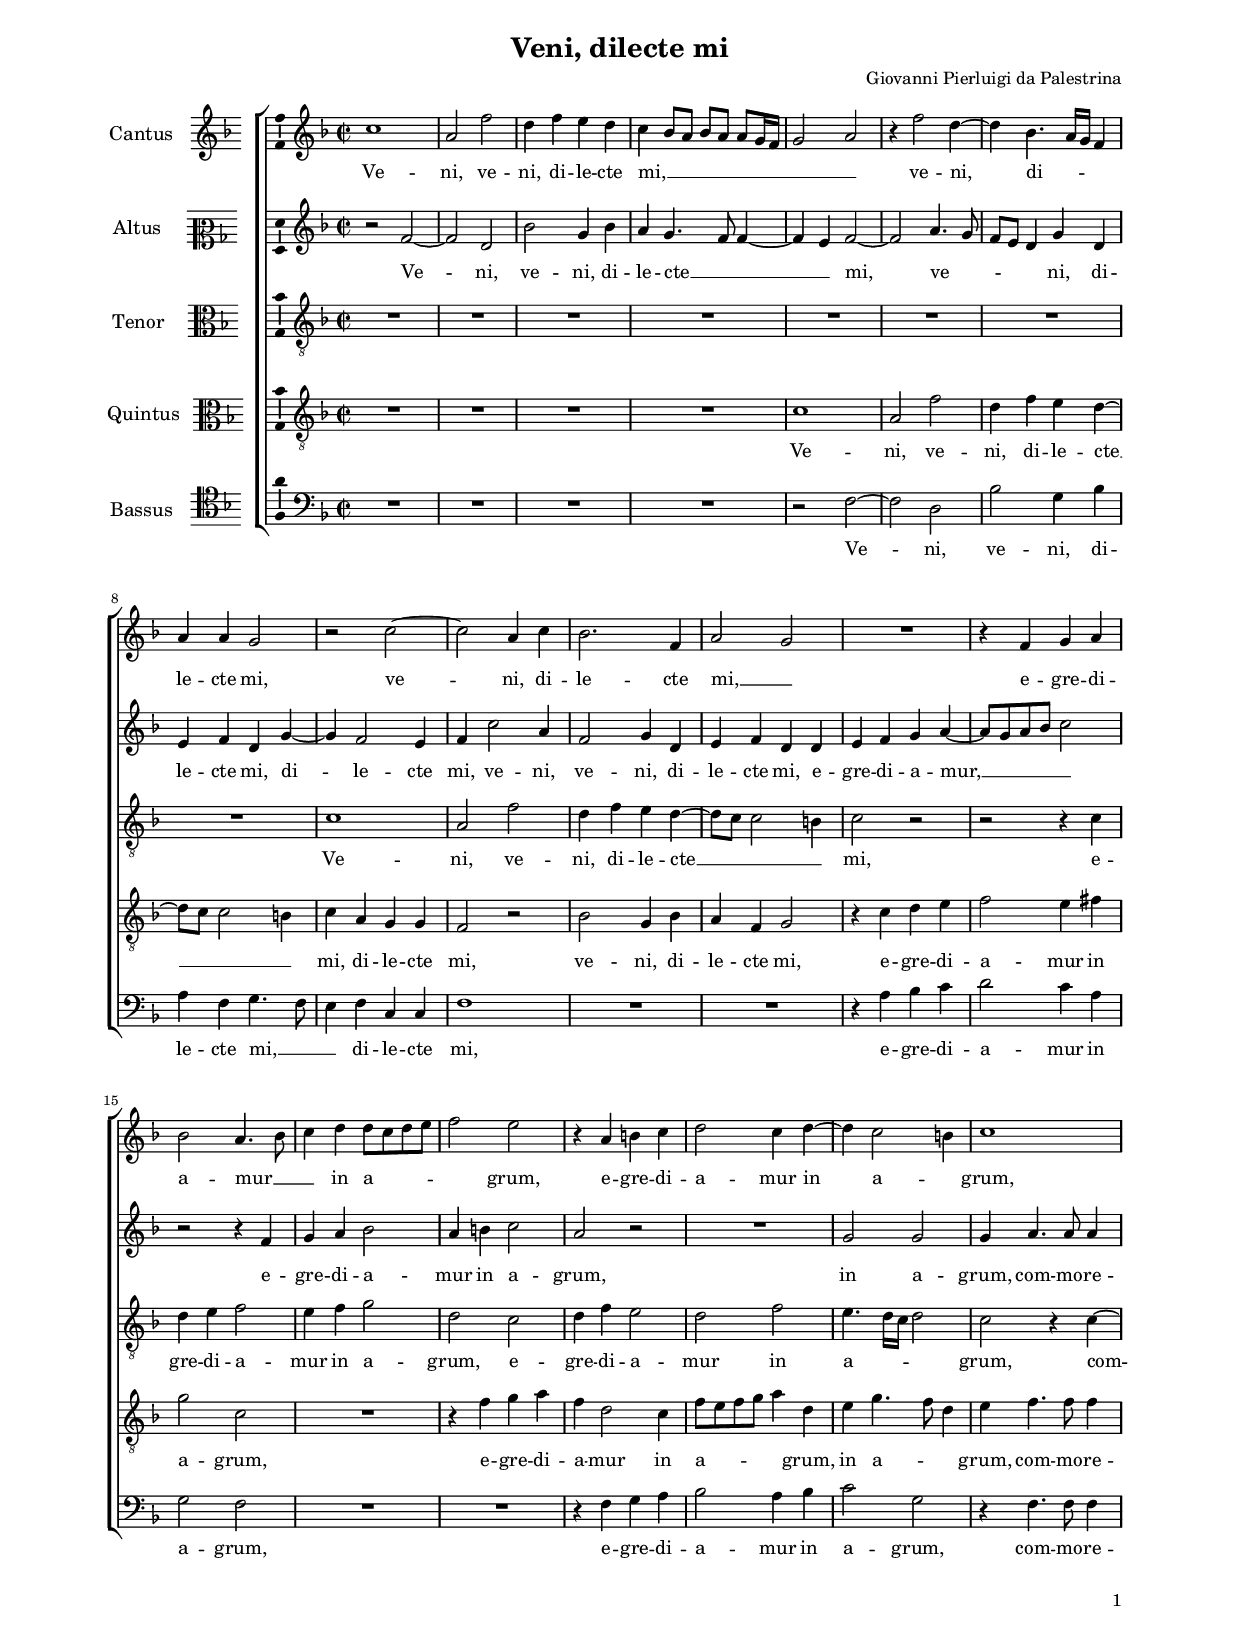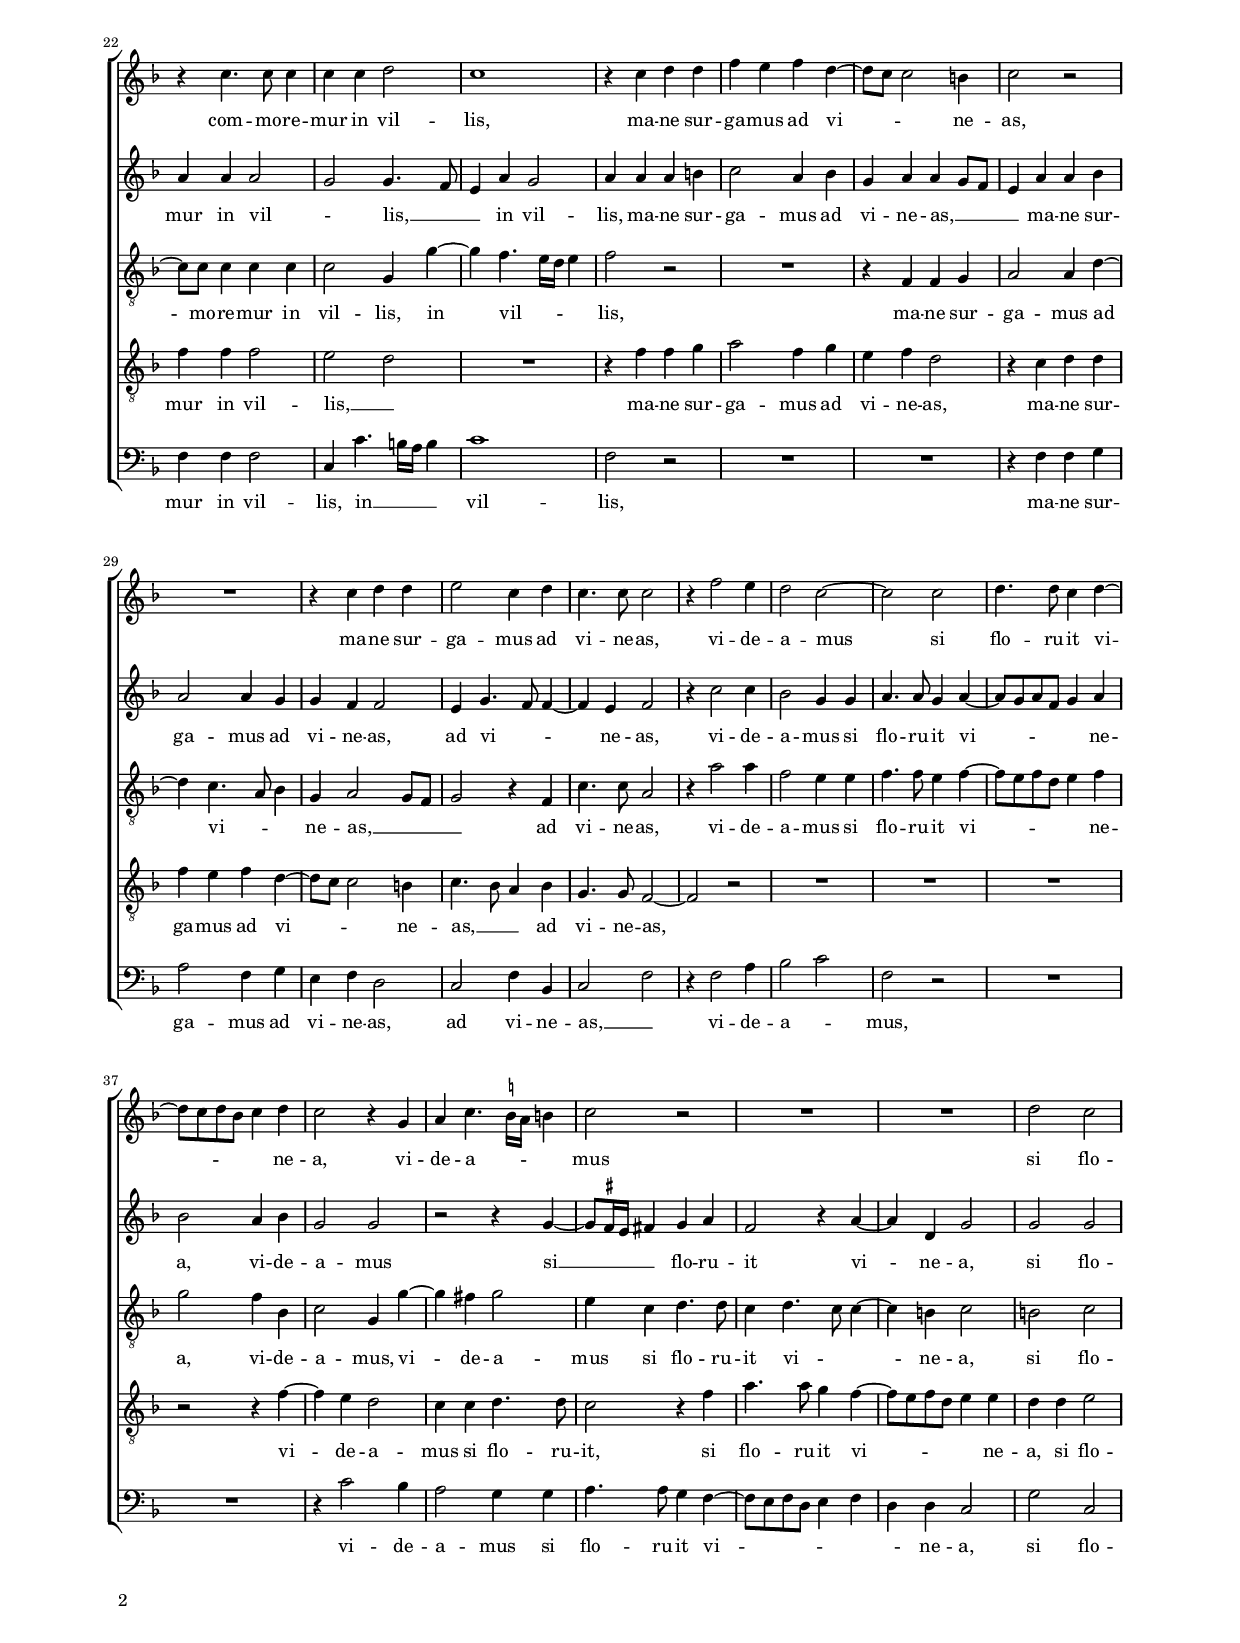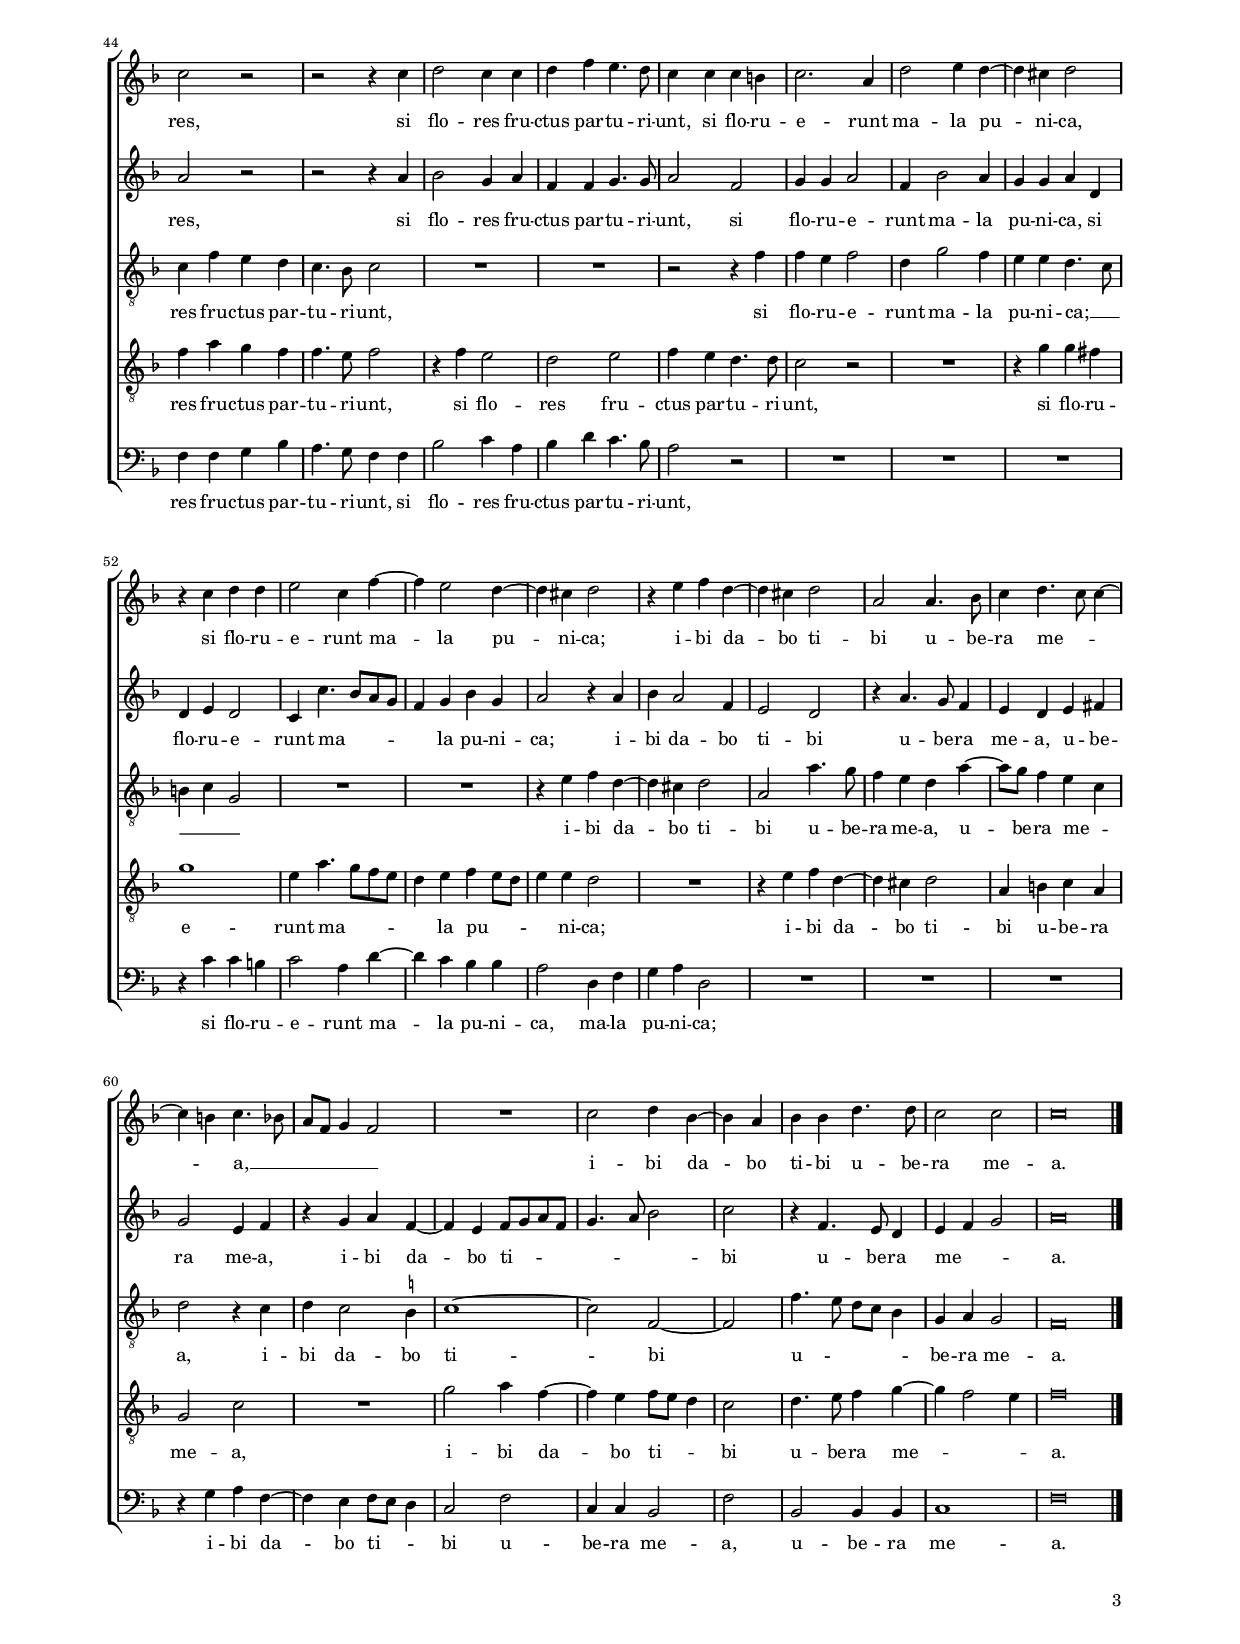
\header
{
  title="Veni, dilecte mi"
  composer="Giovanni Pierluigi da Palestrina"
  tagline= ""
}

\version "2.24.0"
\language deutsch
#(set-global-staff-size 15)
% #(set-default-paper-size "letter")
#(ly:set-option 'point-and-click #f)


\paper
	{
	top-margin = 1.8 \cm
	bottom-margin = 1.2 \cm
	left-margin = 2 \cm
	right-margin = 2 \cm
	ragged-bottom = ##f
	ragged-last-bottom = ##f
	print-page-number = ##f
	system-system-spacing = #'((basic-distance . 16) (minimum-distance . 14) (padding . 5) (strechability . 150))
	oddFooterMarkup=\markup   \fill-line { "" \fromproperty #'page:page-number-string }
	evenFooterMarkup=\markup  \fill-line { \fromproperty #'page:page-number-string "" }
	last-bottom-spacing = #'((basic-distance . 12) (minimum-distance . 7) (padding . 4))
	systems-per-page = 3
	page-count = 3
%	min-systems-per-page = 3
	markup-system-spacing.basic-distance = #12
	}

	
global = {
	\key f \major
	\time 2/2
	\set Score.tempoHideNote = ##t
	\tempo 4 = 95
	\skip 1*63
	\set Score.measureLength = #(ly:make-moment 1/2)
	\skip 2*1
	\set Score.measureLength = #(ly:make-moment 1/1)
	\skip 1*2
	\set Score.measureLength = #(ly:make-moment 2/1)
	\skip 1*2 \bar "|."
	}

	ficta = { \once \set suggestAccidentals = ##t }

	forget = #(define-music-function (music) (ly:music?) #{
		\accidentalStyle forget
		$music
		\accidentalStyle default
		#})


incipitcantus = \markup { \score {
	{
	\set Staff.instrumentName = \markup { \fontsize #1 "Cantus" }
	\key f \major
	\clef violin
	s4 \bar ""
	}
	\layout  {
	raggedright = ##t
	indent = 1.6 \cm
	line-width = 2.4\cm
	\context { \Staff \remove Time_signature_engraver }
	\override Staff.Clef.Y-extent = #'(0 . 0)
	}} \hspace #1 }

      
incipitaltus = \markup { \score {
	{
	\set Staff.instrumentName = \markup { \fontsize #1 "Altus" }
	\key f \major
	\clef mezzosoprano
	s4 \bar ""
	}
	\layout  {
	raggedright = ##t
	indent = 1.6 \cm
	line-width = 2.4\cm
	\context { \Staff \remove Time_signature_engraver }
	\override Staff.Clef.Y-extent = #'(0 . 0)
	}} \hspace #1 }


incipittenor = \markup { \score {
	{
	\set Staff.instrumentName = \markup { \fontsize #1 "Tenor" }
	\key f \major
	\clef alto
	s4 \bar ""
	}
	\layout  {
	raggedright = ##t
	indent = 1.6 \cm
	line-width = 2.4\cm
	\context { \Staff \remove Time_signature_engraver }
	\override Staff.Clef.Y-extent = #'(0 . 0)
	}} \hspace #1 }
      
      
incipitquintus = \markup { \score {
	{
	\set Staff.instrumentName = \markup { \fontsize #1 "Quintus" }
	\key f \major
	\clef alto
	s4 \bar ""
	}
	\layout  {
	raggedright = ##t
	indent = 1.6 \cm
	line-width = 2.4\cm
	\context { \Staff \remove Time_signature_engraver }
	\override Staff.Clef.Y-extent = #'(0 . 0)
	}} \hspace #1 }
      
      
incipitbassus = \markup { \score {
	{
	\set Staff.instrumentName = \markup { \fontsize #1 "Bassus" }
	\key f \major
	\clef tenor
	s4 \bar ""
	}
	\layout  {
	raggedright = ##t
	indent = 1.6 \cm
	line-width = 2.4\cm
	\context { \Staff \remove Time_signature_engraver }
	\override Staff.Clef.Y-extent = #'(0 . 0)
	}} \hspace #1 }


cantus =  \relative c''
	{
	c1
	a2 f'
	d4 f e d
	c4 b8 a b a a[ g16 f]
%5
	g2 a |
	r4 f'2 d4~
	d4 b4. a16 g f4
	a4 a g2
	r2 c~
%10
	c2 a4 c |
	b2. f4
	a2 g
	R1
	r4 f g a
	b2 a4. b8
%16
	c4 d d8 c d e |
	f2 e
	r4 a, h c
	d2 c4 d~
	d4 c2 h4
%21
	c1 |
	r4 c4. c8 c4
	c4 c d2
	c1
	r4 c d d
%26
	f4 e f d~ |
	d8 c c2 h4
	c2 r
	R1
	r4 c d d
%31
	e2 c4 d |
	c4. c8 c2
	r4 f2 e4
	d2 c~
	c2 c
%36
	d4. d8 c4 d~ |
	d8 c d b c4 d
	c2 r4 g
	a4 c4. \stemDown \ficta h16 a \stemNeutral h!4
	c2 r
%41
	R1 |
	R1
	d2 c
	c2 r
	r2 r4 c
%46
	d2 c4 c |
	d4 f e4. d8
	c4 c c h
	c2. a4
	d2 e4 d~
%51
	d4 cis d2 |
	r4 c d d
	e2 c4 f~
	f4 e2 d4~
	d4 cis d2
%56
	r4 e f d~ |
	d4 cis d2
	a2 a4. b8
	c4 d4. c8 c4~
	c4 h c4. b8
%61
	a8 f g4 f2 |
	R1
	c'2 d4 b~
	b4 a
	b4 b d4. d8
%66
	c2 c |
	c\breve |
	}


altus =  \relative c'
	{
	r2 f~
	f2 d
	b'2 g4 b
	a4 g4. f8 f4~
%5
	f4 e f2~ |
	f2 a4. g8
	f8 e d4 g d
	e4 f d g~
	g4 f2 e4
%10
	f4 c'2 a4 |
	f2 g4 d
	e4 f d d
	e4 f g a~
	a8 g a b c2
%15
	r2 r4 f, |
	g4 a b2
	a4 h c2
	a2 r
	R1
%20
	g2 g |
	g4 a4. a8 a4
	a4 a a2
	g2 g4. f8
	e4 a g2
%25
	a4 a a h |
	c2 a4 b
	g4 a a g8 f
	e4 a a b
	a2 a4 g
%30
	g4 f f2 |
	e4 g4. f8 f4~
	f4 e f2
	r4 c'2 c4
	b2 g4 g
%35
	a4. a8 g4 a~ |
	a8 g a f g4 a
	b2 a4 b
	g2 g
	r2 r4 g~
%40
	g8 \ficta fis16 e fis!4 g a |
	f2 r4 a~
	a4 d, g2
	g2 g
	a2 r
%45
	r2 r4 a |
	b2 g4 a
	f4 f g4. g8
	a2 f
	g4 g a2
%50
	f4 b2 a4 |
	g4 g a d,
	d4 e d2
	c4 c'4. b8 a g
	f4 g b g
%55
	a2 r4 a |
	b4 a2 f4
	e2 d
	r4 a'4. g8 f4
	e4 d e fis
%60
	g2 e4 f |
	r4 g a f~
	f4 e f8 g a f
	g4. a8 b2
	c2
%65
	r4 f,4. e8 d4 |
	e4 f g2
	a\breve |
	}


tenor =  \relative c'
	{
	R1
	R1
	R1
	R1
%5
	R1 |
	R1
	R1
	R1
	c1
%10
	a2 f' |
	d4 f e d~
	d8 c c2 h4
	c2 r
	r2 r4 c
%15
	d4 e f2 |
	e4 f g2
	d2 c
	d4 f e2
	d2 f
%20
	e4. d16 c d2 |
	c2 r4 c~
	c8 c c4 c c
	c2 g4 g'~
	g4 f4. e16 d e4
%25
	f2 r |
	R1
	r4 f, f g
	a2 a4 d~
	d4 c4. a8 b4
%30
	g4 a2 g8 f |
	g2 r4 f
	c'4. c8 a2
	r4 a'2 a4
	f2 e4 e
%35
	f4. f8 e4 f~ |
	f8 e f d e4 f
	g2 f4 b,
	c2 g4 g'~
	g4 fis g2
%40
	e4 c d4. d8 |
	c4 d4. c8 c4~
	c4 h c2
	h2 c
	c4 f e d
%45
	c4. b8 c2 |
	R1
	R1
	r2 r4 f
	f4 e f2
%50
	d4 g2 f4 |
	e4 e d4. c8
	h4 c g2
	R1
	R1
%55
	r4 e' f d~ |
	d4 cis d2
	a2 a'4. g8
	f4 e d a'~
	a8 g f4 e c
%60
	d2 r4 c |
	d4 c2 \ficta h4
	c1~
	c2 f,~
	f2
%65
	f'4. e8 d c b4 |
	g4 a g2
	f\breve |
	}


quintus  =  \relative c'
	{
	R1
	R1
	R1
	R1
%5
	c1 |
	a2 f'
	d4 f e d~
	d8 c c2 h4
	c4 a g g
%10
	f2 r |
	b2 g4 b
	a4 f g2
	r4 c d e
	f2 e4 fis
%15
	g2 c, |
	R1
	r4 f g a
	f4 d2 c4
	f8 e f g a4 d,
%20
	e4 g4. f8 d4 |
	e4 f4. f8 f4
	f4 f f2
	e2 d
	R1
%25
	r4 f f g |
	a2 f4 g
	e4 f d2
	r4 c d d
	f4 e f d~
%30
	d8 c c2 h4 |
	c4. b8 a4 b
	g4. g8 f2~
	f2 r
	R1
%35
	R1 |
	R1
	r2 r4 f'~
	f4 e d2
	c4 c d4. d8
%40
	c2 r4 f |
	a4. a8 g4 f~
	f8 e f d e4 e
	d4 d e2
	f4 a g f
%45
	f4. e8 f2 |
	r4 f e2
	d2 e
	f4 e d4. d8
	c2 r
%50
	R1 |
	r4 g' g fis
	g1
	e4 a4. g8 f e
	d4 e f e8 d
%55
	e4 e d2 |
	R1
	r4 e f d~
	d4 cis d2
	a4 h c a
%60
	g2 c |
	R1
	g'2 a4 f~
	f4 e f8 e d4
	c2
%65
	d4. e8 f4 g~ |
	g4 f2 e4
	f\breve |
	}


bassus  =  \relative c
	{
	R1
	R1
	R1
	R1
%5
	r2 f~ |
	f2 d
	b'2 g4 b
	a4 f g4. f8
	e4 f c c
%10
	f1 |
	R1
	R1
	r4 a b c
	d2 c4 a
%15
	g2 f |
	R1
	R1
	r4 f g a
	b2 a4 b
%20
	c2 g |
	r4 f4. f8 f4
	f4 f f2
	c4 c'4. h16 a h4
	c1
%25
	f,2 r |
	R1
	R1
	r4 f f g
	a2 f4 g
%30
	e4 f d2 |
	c2 f4 b,
	c2 f
	r4 f2 a4
	b2 c
%35
	f,2 r |
	R1
	R1
	r4 c'2 b4
	a2 g4 g
%40
	a4. a8 g4 f~ |
	f8 e f d e4 f
	d4 d c2
	g'2 c,
	f4 f g b
%45
	a4. g8 f4 f |
	b2 c4 a
	b4 d c4. b8
	a2 r
	R1
%50
	R1 |
	R1
	r4 c c h
	c2 a4 d~
	d4 c b b
%55
	a2 d,4 f |
	g4 a d,2
	R1
	R1
	R1
%60
	r4 g a f~ |
	f4 e f8 e d4
	c2 f
	c4 c b2
	f'2
%65
	b,2 b4 b |
	c1
	f\breve |
	}


lyricscantus = \lyricmode {
	Ve -- ni,
	ve -- ni, di -- le -- cte mi, __ _ _ _ _ _ _ _ _ _ 
	ve -- ni, di -- _ _ _ le -- cte mi,
	ve -- ni, di -- le -- cte mi, __ _
	e -- gre -- di -- a -- mur __ _ _ in a -- _ _ _ _ grum,
	e -- gre -- di -- a -- mur in a -- _ grum,
	com -- mo -- re -- mur in vil -- lis,
	ma -- ne sur -- ga -- mus ad vi -- _ _ ne -- as,
	ma -- ne sur -- ga -- mus ad vi -- ne -- as,
	vi -- de -- a -- mus si flo -- ru -- it vi -- _ _ _ _ ne -- a,
	vi -- de -- a -- _ _ _ mus
	si flo -- res,
	si flo -- res fru -- ctus par -- tu -- ri -- unt,
	si flo -- ru -- e -- runt ma -- la pu -- ni -- ca,
	si flo -- ru -- e -- runt ma -- la pu -- ni -- ca;
	i -- bi da -- bo ti -- bi u -- be -- ra me -- _ _ _ a, __ _ _ _ _ _
	i -- bi da -- bo ti -- bi u -- be -- ra me -- a.
	}


lyricsaltus = \lyricmode {
	Ve -- ni,
	ve -- ni, di -- le -- cte __ _ _ _ mi,
	ve -- _ _ _ _ ni, di -- le -- cte mi,
	di -- le -- cte mi,
	ve -- ni,
	ve -- ni, di -- le -- cte mi,
	e -- gre -- di -- a -- mur, __ _ _ _ _
	e -- gre -- di -- a -- mur in a -- grum,
	in a -- grum,
	com -- mo -- re -- mur in vil -- _ lis, __ _ _ 
	in vil -- lis,
	ma -- ne sur -- ga -- mus ad vi -- ne -- as, __ _ _ _
	ma -- ne sur -- ga -- mus ad vi -- ne -- as,
	ad vi -- _ _ ne -- as,
	vi -- de -- a -- mus si flo -- ru -- it vi -- _ _ _ _ ne -- a,
	vi -- de -- a -- mus si __ _ _ _ flo -- ru -- it vi -- ne -- a,
	si flo -- res,
	si flo -- res fru -- ctus par -- tu -- ri -- unt,
	si flo -- ru -- e -- runt ma -- la pu -- ni -- ca,
	si flo -- ru -- e -- runt ma -- _ _ _ _ la pu -- ni -- ca;
	i -- bi da -- bo ti -- bi u -- be -- ra me -- a,
	u -- be -- ra me -- a,
	i -- bi da -- bo ti -- _ _ _ _ _ _ bi u -- be -- ra me -- _ _ a.
	}


lyricstenor = \lyricmode {
	Ve -- ni,
	ve -- ni, di -- le -- cte __ _ _ _ mi,
	e -- gre -- di -- a -- mur in a -- grum,
	e -- gre -- di -- a -- mur in a -- _ _ _ grum,
	com -- mo -- re -- mur in vil -- lis,
	in vil -- _ _ _ lis,
	ma -- ne sur -- ga -- mus ad vi -- _ _ ne -- as, __ _ _ _
	ad vi -- ne -- as,
	vi -- de -- a -- mus si flo -- ru -- it vi -- _ _ _ _ ne -- a,
	vi -- de -- a -- mus,
	vi -- de -- a -- mus si flo -- ru -- it vi -- _ _ ne -- a,
	si flo -- res fru -- ctus par -- tu -- ri -- unt,
	si flo -- ru -- e -- runt ma -- la pu -- ni -- ca; __ _ _ _ _
	i -- bi da -- bo ti -- bi u -- be -- ra me -- a,
	u -- be -- ra me -- _ a,
	i -- bi da -- bo ti -- bi u -- _ _ _ _ be -- ra me -- a.
	}


lyricsquintus = \lyricmode {
	Ve -- ni,
	ve -- ni, di -- le -- cte __ _ _ _ mi,
	di -- le -- cte mi,
	ve -- ni, di -- le -- cte mi,
	e -- gre -- di -- a -- mur in a -- grum,
	e -- gre -- di -- a -- mur in a -- _ _ _ _ grum,
	in a -- _ _ grum,
	com -- mo -- re -- mur in vil -- lis, __ _
	ma -- ne sur -- ga -- mus ad vi -- ne -- as,
	ma -- ne sur -- ga -- mus ad vi -- _ _ ne -- as, __ _ _ 
	ad vi -- ne -- as,
	vi -- de -- a -- mus si flo -- ru -- it,
	si flo -- ru -- it vi -- _ _ _ _ ne -- a,
	si flo -- res fru -- ctus par -- tu -- ri -- unt,
	si flo -- res fru -- ctus par -- tu -- ri -- unt,
	si flo -- ru -- e -- runt ma -- _ _ _ _ la pu -- _ _ _ ni -- ca;
	i -- bi da -- bo ti -- bi u -- be -- ra me -- a,
	i -- bi da -- bo ti -- _ _ bi u -- be -- ra me -- _ _ a.
	}


lyricsbassus = \lyricmode {
	Ve -- ni,
	ve -- ni, di -- le -- cte mi, __ _ _ 
	di -- le -- cte mi,
	e -- gre -- di -- a -- mur in a -- grum,
	e -- gre -- di -- a -- mur in a -- grum,
	com -- mo -- re -- mur in vil -- lis,
	in __ _ _ _ vil -- lis,
	ma -- ne sur -- ga -- mus ad vi -- ne -- as,
	ad vi -- ne -- as, __ _
	vi -- de -- a -- _ mus,
	vi -- de -- a -- mus si flo -- ru -- it vi -- _ _ _ _ _ _ ne -- a,
	si flo -- res fru -- ctus par -- tu -- ri -- unt,
	si flo -- res fru -- ctus par -- tu -- ri -- unt,
	si flo -- ru -- e -- runt ma -- la pu -- ni -- ca,
	ma -- la pu -- ni -- ca;
	i -- bi da -- bo ti -- _ _ bi u -- be -- ra me -- a,
	u -- be -- ra me -- a.
	}


\score
{  
	% \transpose {
	\new ChoirStaff \with { \override StaffGrouper.staff-staff-spacing.basic-distance = #12 }
	<<

	\new Staff << \global
	\new Voice="v1" {
		\set Staff.instrumentName=\incipitcantus
%		\set Staff.instrumentName= "S"
		\set Staff.midiInstrument = "reed organ"
		\clef violin
		\cantus }
	\new Lyrics \lyricsto "v1" {\lyricscantus }
	>>


	\new Staff << \global
	\new Voice="v2" {
		\set Staff.instrumentName=\incipitaltus
%		\set Staff.instrumentName= "A"
		\set Staff.midiInstrument = "reed organ"
		\clef violin % "G_8"
		\altus}
	\new Lyrics \lyricsto "v2" {\lyricsaltus }
	>>


	\new Staff << \global
	\new Voice="v3" {
		\set Staff.instrumentName=\incipittenor
%		\set Staff.instrumentName= "T"
		\set Staff.midiInstrument = "reed organ"
		\clef "G_8"
		\tenor }
	\new Lyrics \lyricsto "v3" {\lyricstenor }
	>>


	\new Staff << \global
	\new Voice="v5" {
		\set Staff.instrumentName=\incipitquintus
%		\set Staff.instrumentName= "Q"
		\set Staff.midiInstrument = "reed organ"
		\clef "G_8"
		\quintus}
	\new Lyrics \lyricsto "v5" {\lyricsquintus }
	>>


	\new Staff << \global
	\new Voice="v4" {
		\set Staff.instrumentName=\incipitbassus
%		\set Staff.instrumentName= "B"
		\set Staff.midiInstrument = "reed organ"
		\clef bass 
		\bassus }
	\new Lyrics \lyricsto "v4" {\lyricsbassus}
	>>

	>>
	% } % transpose

	\layout
	{
	indent = 2.5\cm
	\context { \Lyrics \override VerticalAxisGroup.nonstaff-relatedstaff-spacing.padding = #1.4 }
	\context { \Staff \override TimeSignature.break-visibility = #end-of-line-invisible }
	\context { \Staff \consists Ambitus_engraver }
	\context { \Score \override BarNumber.padding = #2 }
	\context { \Voice \override NoteHead.style = #'baroque }
	}

\midi
	{
	
	}

}


% EOF
